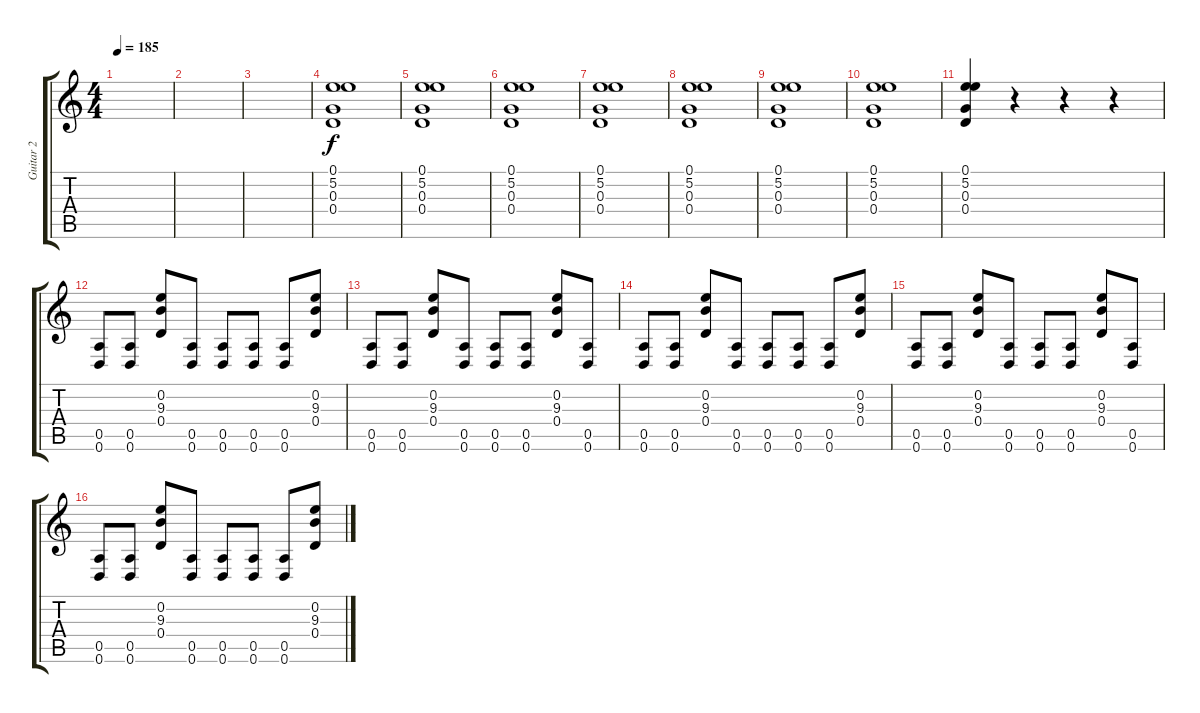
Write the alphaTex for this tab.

\track ("Guitar 2" "Guitar 2") {instrument distortionguitar}
\staff {score tabs}
\tuning (E4 B3 G3 D3 A2 D2) {hide}
\ts (4 4)
\tempo 185
\clef g2
\ks c
|
|
|
(0.1 5.2 0.3 0.4).1 |
(0.1 5.2 0.3 0.4).1 |
(0.1 5.2 0.3 0.4).1 |
(0.1 5.2 0.3 0.4).1 |
(0.1 5.2 0.3 0.4).1 |
(0.1 5.2 0.3 0.4).1 |
(0.1 5.2 0.3 0.4).1 |
(0.1 5.2 0.3 0.4).4 r.4 r.4 r.4 |
(0.5 0.6).8 (0.5 0.6).8 (0.2 9.3 0.4).8 (0.5 0.6).8 (0.5 0.6).8 (0.5 0.6).8 (0.5 0.6).8 (0.2 9.3 0.4).8 |
(0.5 0.6).8 (0.5 0.6).8 (0.2 9.3 0.4).8 (0.5 0.6).8 (0.5 0.6).8 (0.5 0.6).8 (0.2 9.3 0.4).8 (0.5 0.6).8 |
(0.5 0.6).8 (0.5 0.6).8 (0.2 9.3 0.4).8 (0.5 0.6).8 (0.5 0.6).8 (0.5 0.6).8 (0.5 0.6).8 (0.2 9.3 0.4).8 |
(0.5 0.6).8 (0.5 0.6).8 (0.2 9.3 0.4).8 (0.5 0.6).8 (0.5 0.6).8 (0.5 0.6).8 (0.2 9.3 0.4).8 (0.5 0.6).8 |
(0.5 0.6).8 (0.5 0.6).8 (0.2 9.3 0.4).8 (0.5 0.6).8 (0.5 0.6).8 (0.5 0.6).8 (0.5 0.6).8 (0.2 9.3 0.4).8
